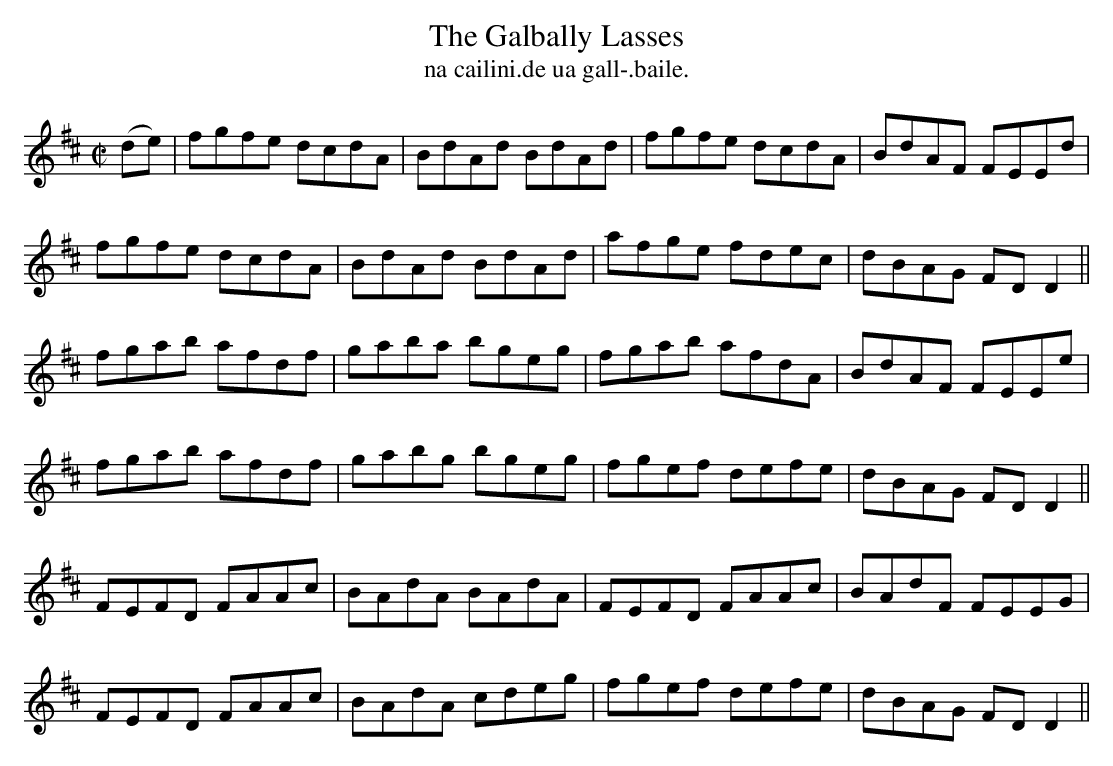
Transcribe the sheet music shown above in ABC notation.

X:1
T: Galbally Lasses, The
T: na cailini.de ua gall-.baile.
M: C|
L: 1/8
K: D
(de)|fgfe dcdA|BdAd BdAd|fgfe dcdA|BdAF FEEd|
fgfe dcdA|BdAd BdAd|afge fdec|dBAG FD D2||
fgab afdf|gaba bgeg|fgab afdA|BdAF FEEe|
fgab afdf|gabg bgeg|fgef defe|dBAG FD D2||
FEFD FAAc|BAdA BAdA|FEFD FAAc|BAdF FEEG|
FEFD FAAc|BAdA  cdeg|fgef defe|dBAG FD D2||
